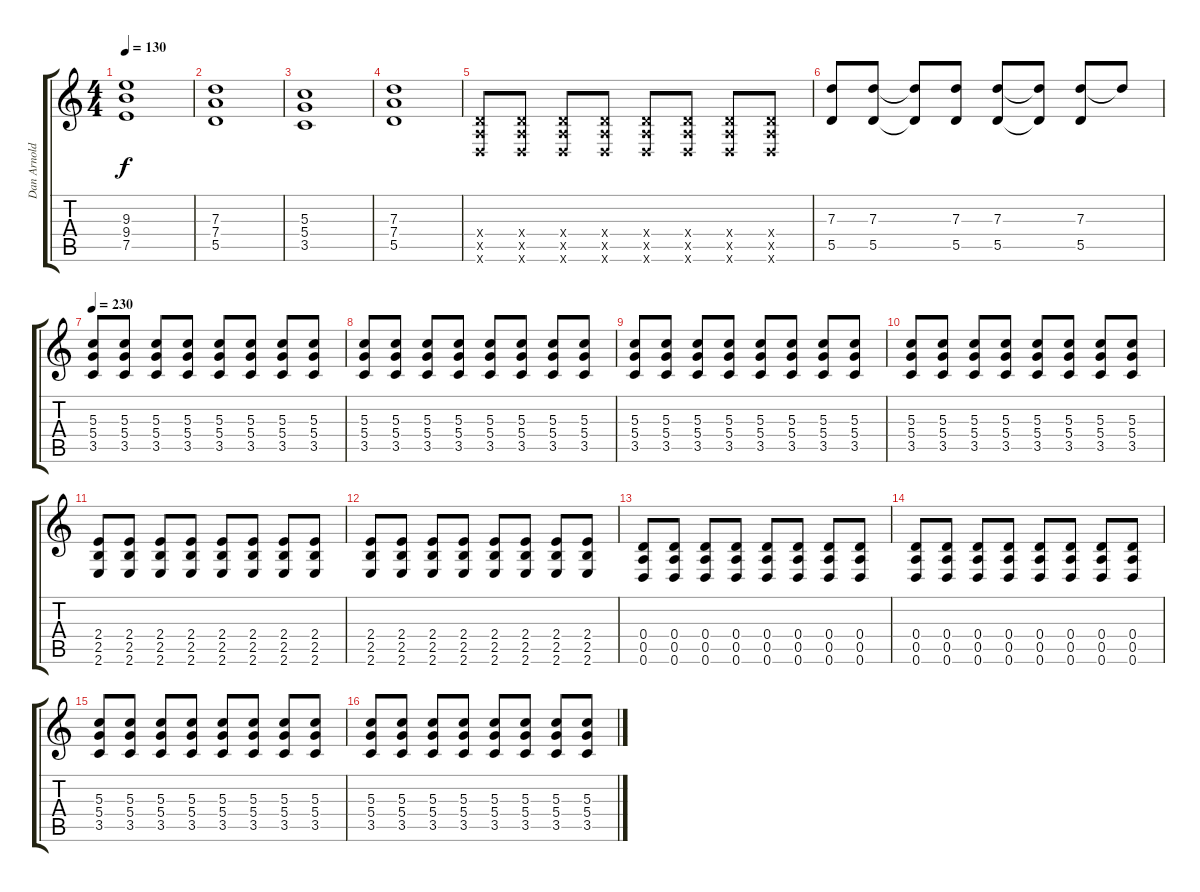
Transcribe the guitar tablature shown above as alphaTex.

\track ("Dan Arnold" "Dan Arnold") {instrument overdrivenguitar}
\staff {score tabs}
\tuning (E4 B3 G3 D3 A2 D2) {hide}
\ts (4 4)
\tempo 130
\clef g2
\ks c
(9.3 9.4 7.5).1{dy f} |
(7.3 7.4 5.5).1 |
(5.3 5.4 3.5).1 |
(7.3 7.4 5.5).1 |
(0.4{x} 0.5{x} 0.6{x}).8 (0.4{x} 0.5{x} 0.6{x}).8 (0.4{x} 0.5{x} 0.6{x}).8 (0.4{x} 0.5{x} 0.6{x}).8 (0.4{x} 0.5{x} 0.6{x}).8 (0.4{x} 0.5{x} 0.6{x}).8 (0.4{x} 0.5{x} 0.6{x}).8 (0.4{x} 0.5{x} 0.6{x}).8 |
(7.3 5.5).8 (7.3 5.5).8 (7.3{t} 5.5{t}).8 (7.3 5.5).8 (7.3 5.5).8 (7.3{t} 5.5{t}).8 (7.3 5.5).8 7.3{t}.8 |
\tempo 230
(5.3 5.4 3.5).8 (5.3 5.4 3.5).8 (5.3 5.4 3.5).8 (5.3 5.4 3.5).8 (5.3 5.4 3.5).8 (5.3 5.4 3.5).8 (5.3 5.4 3.5).8 (5.3 5.4 3.5).8 |
(5.3 5.4 3.5).8 (5.3 5.4 3.5).8 (5.3 5.4 3.5).8 (5.3 5.4 3.5).8 (5.3 5.4 3.5).8 (5.3 5.4 3.5).8 (5.3 5.4 3.5).8 (5.3 5.4 3.5).8 |
(5.3 5.4 3.5).8 (5.3 5.4 3.5).8 (5.3 5.4 3.5).8 (5.3 5.4 3.5).8 (5.3 5.4 3.5).8 (5.3 5.4 3.5).8 (5.3 5.4 3.5).8 (5.3 5.4 3.5).8 |
(5.3 5.4 3.5).8 (5.3 5.4 3.5).8 (5.3 5.4 3.5).8 (5.3 5.4 3.5).8 (5.3 5.4 3.5).8 (5.3 5.4 3.5).8 (5.3 5.4 3.5).8 (5.3 5.4 3.5).8 |
(2.4 2.5 2.6).8 (2.4 2.5 2.6).8 (2.4 2.5 2.6).8 (2.4 2.5 2.6).8 (2.4 2.5 2.6).8 (2.4 2.5 2.6).8 (2.4 2.5 2.6).8 (2.4 2.5 2.6).8 |
(2.4 2.5 2.6).8 (2.4 2.5 2.6).8 (2.4 2.5 2.6).8 (2.4 2.5 2.6).8 (2.4 2.5 2.6).8 (2.4 2.5 2.6).8 (2.4 2.5 2.6).8 (2.4 2.5 2.6).8 |
(0.4 0.5 0.6).8 (0.4 0.5 0.6).8 (0.4 0.5 0.6).8 (0.4 0.5 0.6).8 (0.4 0.5 0.6).8 (0.4 0.5 0.6).8 (0.4 0.5 0.6).8 (0.4 0.5 0.6).8 |
(0.4 0.5 0.6).8 (0.4 0.5 0.6).8 (0.4 0.5 0.6).8 (0.4 0.5 0.6).8 (0.4 0.5 0.6).8 (0.4 0.5 0.6).8 (0.4 0.5 0.6).8 (0.4 0.5 0.6).8 |
(5.3 5.4 3.5).8 (5.3 5.4 3.5).8 (5.3 5.4 3.5).8 (5.3 5.4 3.5).8 (5.3 5.4 3.5).8 (5.3 5.4 3.5).8 (5.3 5.4 3.5).8 (5.3 5.4 3.5).8 |
(5.3 5.4 3.5).8 (5.3 5.4 3.5).8 (5.3 5.4 3.5).8 (5.3 5.4 3.5).8 (5.3 5.4 3.5).8 (5.3 5.4 3.5).8 (5.3 5.4 3.5).8 (5.3 5.4 3.5).8
